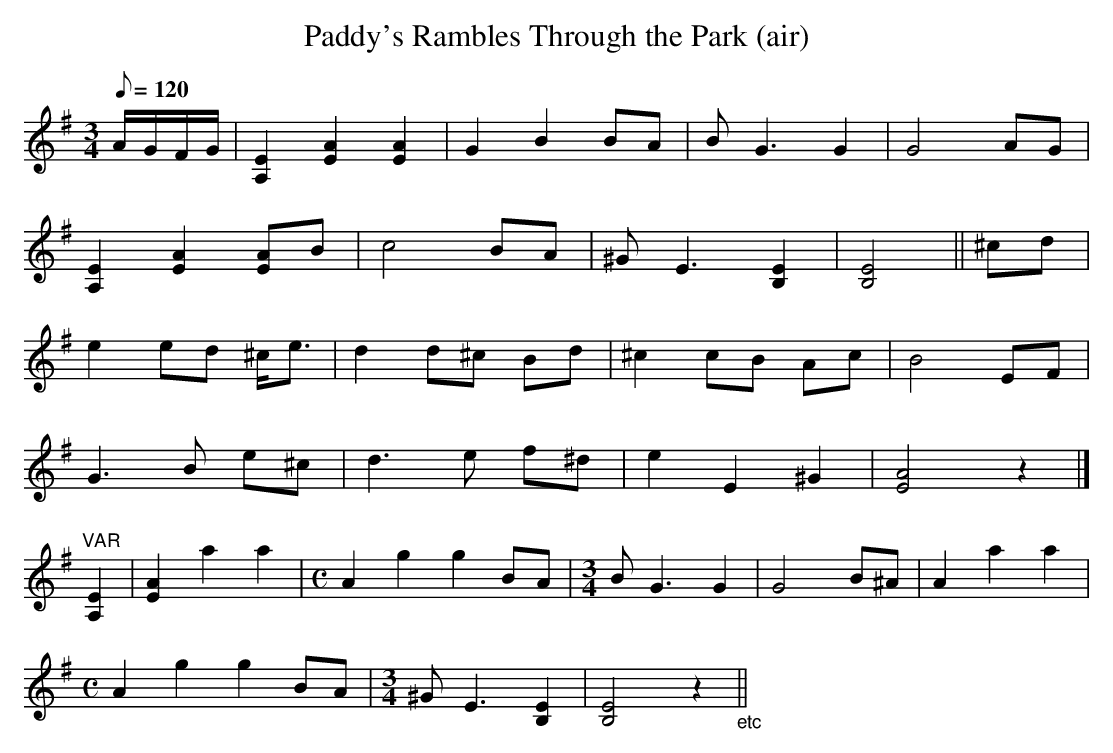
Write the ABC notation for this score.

X:1
T:Paddy's Rambles Through the Park (air) % nf<bb
L:1/8
M:3/4
Q:120
K:E minor
A/G/F/G/|[E2A,2][A2E2][A2E2]|G2 B2 BA|BG3 G2|G4 AG|
[E2A,2][A2E2][AE]B|c4 BA|^GE3 [E2B,2]|[E4B,4]||^cd|
e2ed ^c<e|d2 d^c Bd|^c2 cB Ac|B4 EF|
G3B e^c|d3e f^d|e2 E2 ^G2|[A4E4] z2|]
"VAR" [E2A,2]|[A2E2]a2a2|[M:C]A2g2g2BA|[M:3/4]BG3G2|G4B^A|A2a2a2|
[M:C] A2g2g2BA|[M:3/4] ^GE3 [E2B,2]|[E4B,4]z2 "_etc"||
